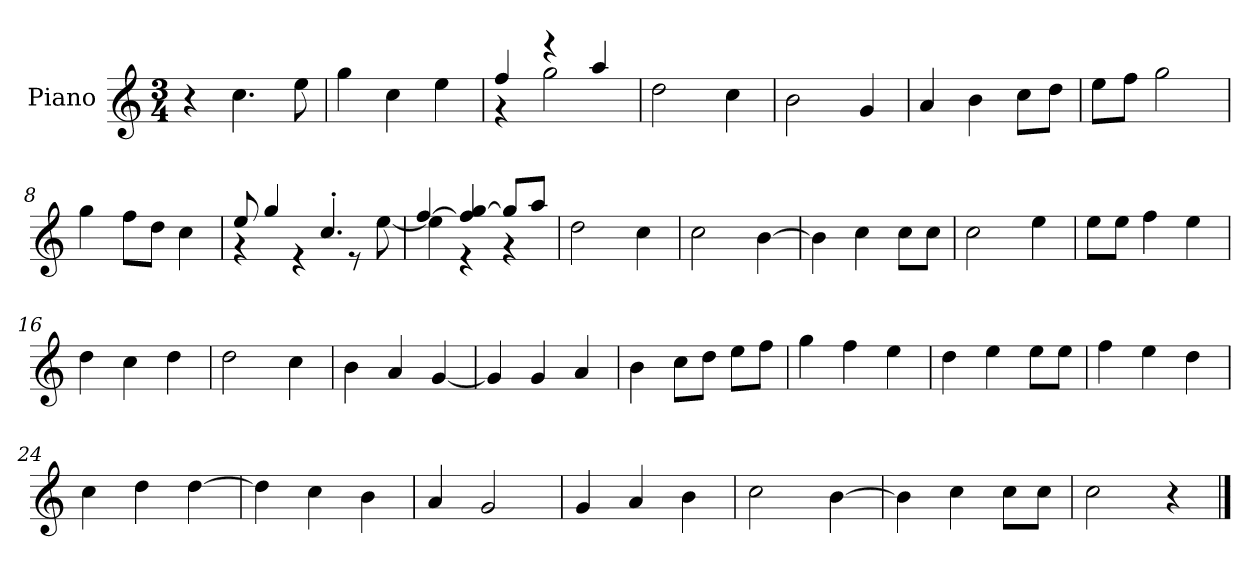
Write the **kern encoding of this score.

**kern
*part1
*staff1
*I"Piano
*I'P-no
*clefG2
*k[]
*M3/4
*MM177
=1
4r
4.cc\
8ee\
=2
4gg\
4cc\
4ee\
=3
*^
4ff/	4r
4r	2gg\
4aa/	.
*v	*v
=4
2dd\
4cc\
=5
2b\
4g/
=6
4a/
4b\
8cc\L
8dd\J
=7
8ee\L
8ff\J
2gg\
=8
4gg\
8ff\L
8dd\J
4cc\
=9
*^
8ee/	4r
4gg/	.
.	4r
4.cc'/	.
.	8r
.	[8ee\
!!LO:LB:g=z	!!
=10	=10
[4ff/	4ee\]
4ff/] [4gg/	4r
8gg/L]	4r
8aa/J	.
*v	*v
=11
2dd\
4cc\
=12
2cc\
[4b\
=13
4b\]
4cc\
8cc\L
8cc\J
=14
2cc\
4ee\
=15
8ee\L
8ee\J
4ff\
4ee\
=16
4dd\
4cc\
4dd\
=17
2dd\
4cc\
=18
4b\
4a/
[4g/
=19
4g/]
4g/
4a/
!!LO:LB:g=z
=20
4b\
8cc\L
8dd\J
8ee\L
8ff\J
=21
4gg\
4ff\
4ee\
=22
4dd\
4ee\
8ee\L
8ee\J
=23
4ff\
4ee\
4dd\
=24
4cc\
4dd\
[4dd\
=25
4dd\]
4cc\
4b\
=26
4a/
2g/
=27
4g/
4a/
4b\
=28
2cc\
[4b\
=29
4b\]
4cc\
8cc\L
8cc\J
=30
2cc\
4r
==
*-
